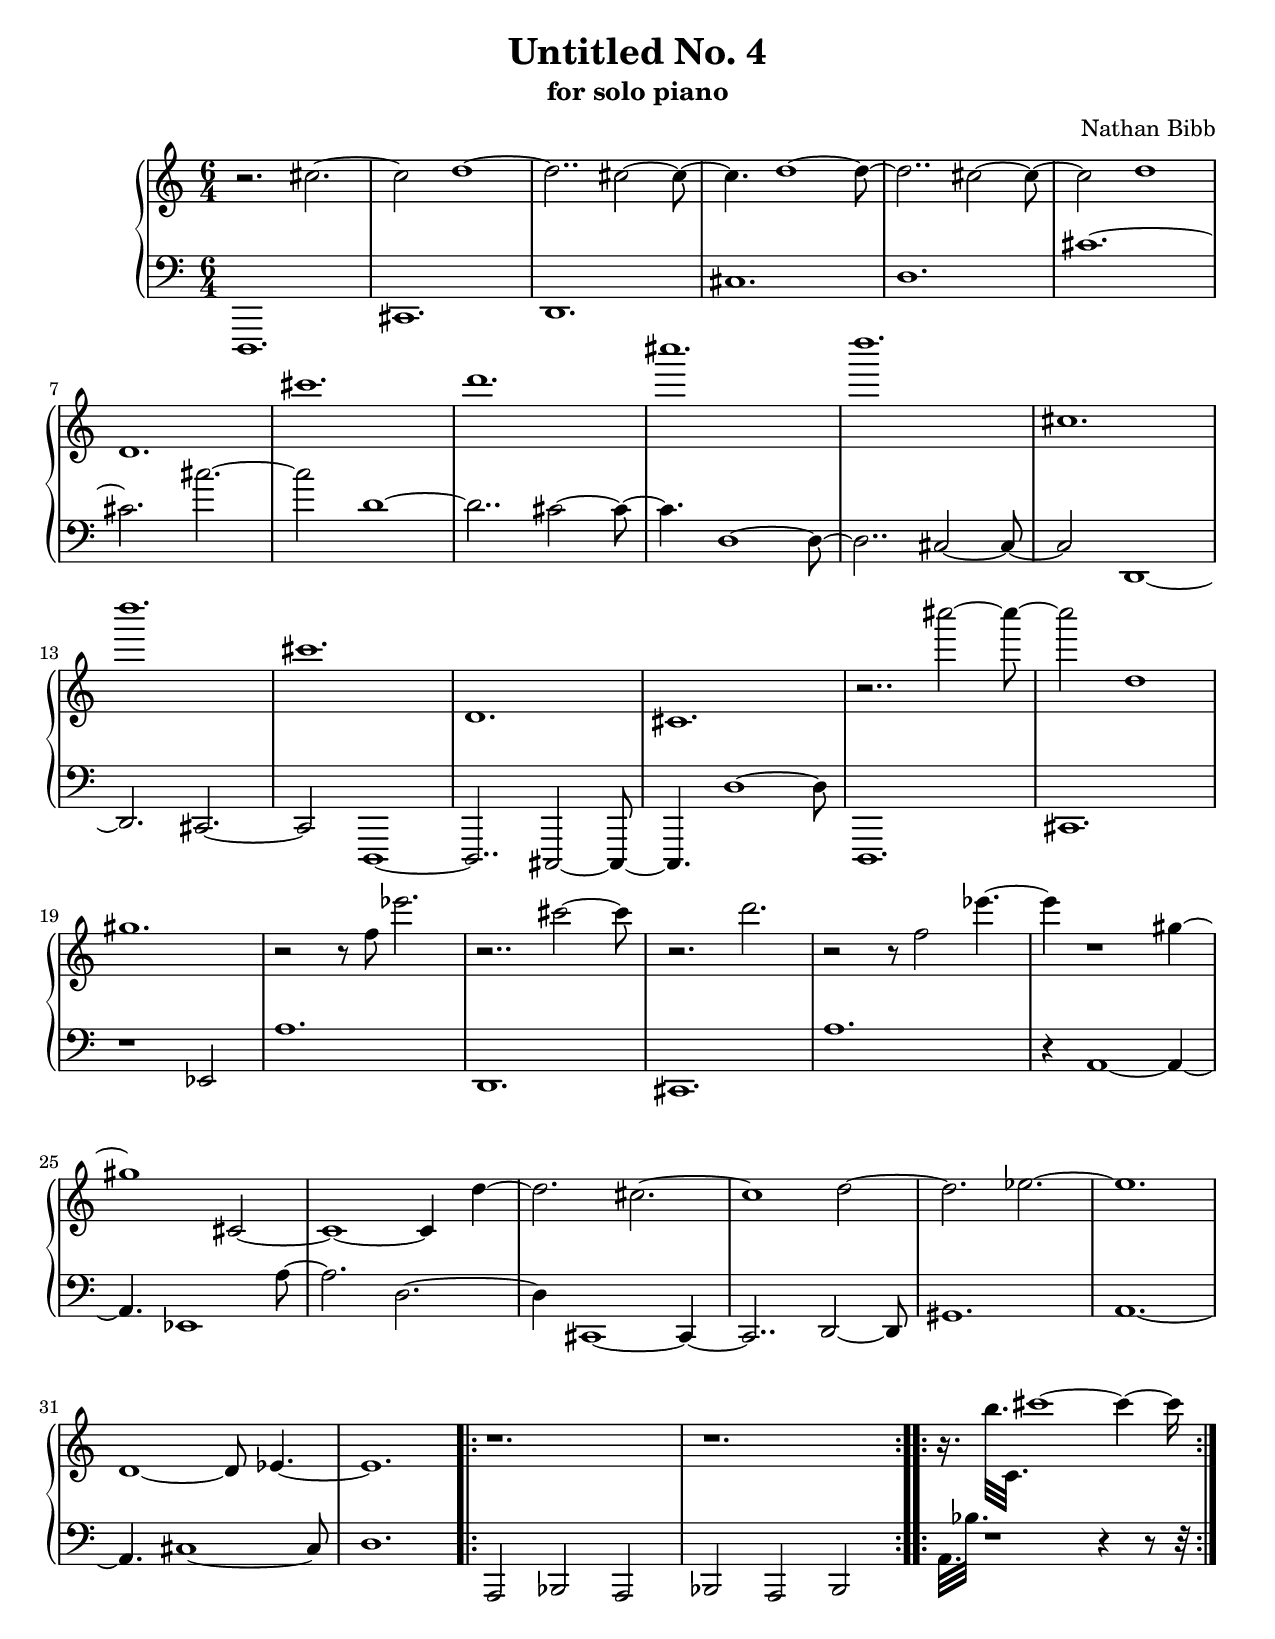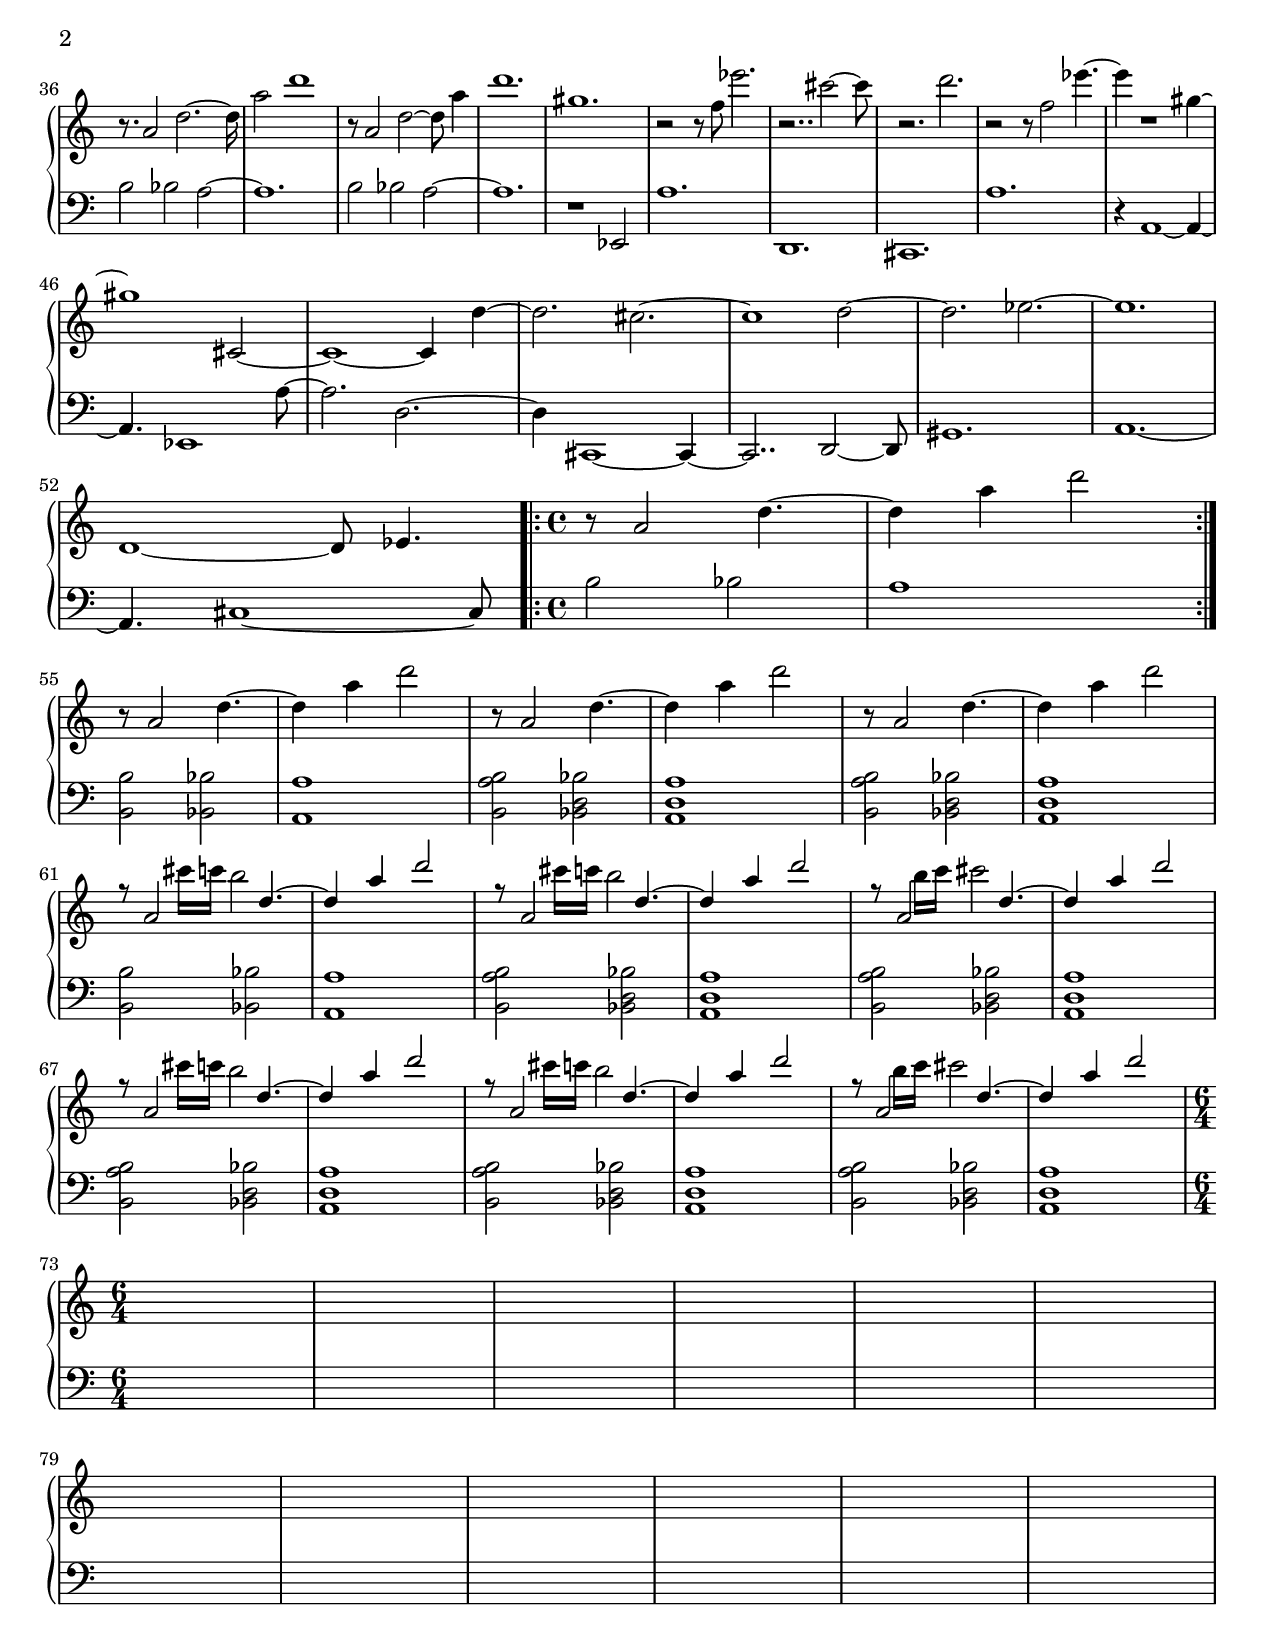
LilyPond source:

\version "2.12.0"
\header {
  title = "Untitled No. 4"
  subtitle = "for solo piano"
  composer = "Nathan Bibb"
}
\include "english.ly"
\paper {
 #(set-paper-size "letter")
}
upper =  {
  \clef treble
  \time 6/4
  % 1 - 6
  r2. cs''2. ~	|  
  cs''2 d''1 ~	|
  d''2.. cs''2 ~ cs''8 ~	|  
  cs''4. d''1 ~ d''8 ~	|
  d''2.. cs''2 ~ cs''8 ~	|  
  cs''2 d''1	|
  \break
  % 7 - 12
  d'1.	|
  cs'''1.	|
  d'''1.	|
  cs''''1.	|
  d''''1.	|
  cs''1.	|
  \break
  % 13 - 18
  d''''1.	|
  cs'''1.	|
  d'1.	|
  cs'1.	|
  r2.. cs''''2 ~ cs''''8 ~	|
  cs''''2 d''1	|
  \break
  % 19 - 24
  gs''1.	|
  r2 r8 f''8 ef'''2.	|
  r2.. cs'''2 ~ cs'''8	|  
  r2. d'''2.	|
  r2 r8 f''2 ef'''4. ~	|
  ef'''4 r1 gs''4 ~	|
  \break
  % 25 - 30
  gs''1 cs'2 ~	|
  cs'1 ~ cs'4 d''4 ~	|
  d''2.	cs''2. ~	|
  cs''1 d''2 ~	|
  d''2. ef''2. ~	|
  ef''1.
  \break
  % 31 - 36
  d'1 ~ d'8 ef'4. ~	|
  ef'1.	|

% break in sections - need to clean up measure numbers below

  \repeat volta 2 {
  r1. r1. }	|
  \repeat volta 2 {
  r16. b''32. c'32. cs'''1 ~ cs'''4 ~ cs'''16 }	|
  \break
  % TBD
  r8. a'2 d''2. ~ d''16	|
  a''2 d'''1	|
  r8 a'2 d''2 ~ d''8 a''4	|
  d'''1.	|

% Add variation here
  % 19 - 24
  gs''1.	|
  r2 r8 f''8 ef'''2.	|
  r2.. cs'''2 ~ cs'''8	|  
  r2. d'''2.	|
  r2 r8 f''2 ef'''4. ~	|
  ef'''4 r1 gs''4 ~	|
  \break
  % 25 - 30
  gs''1 cs'2 ~	|
  cs'1 ~ cs'4 d''4 ~	|
  d''2.	cs''2. ~	|
  cs''1 d''2 ~	|
  d''2. ef''2. ~	|
  ef''1.
  \break
  % 31 - 36
  d'1 ~ d'8 ef'4. ~	|

  \time 4/4
  \repeat volta 2 {
  r8 a'2 d''4. ~	|
  d''4 a''4 d'''2 }	|
  \break
  % 37 - 42
  r8 a'2 d''4. ~	|
  d''4 a''4 d'''2 	|
  r8 a'2 d''4. ~	|
  d''4 a''4 d'''2 	|
  r8 a'2 d''4. ~	|
  d''4 a''4 d'''2 	|
  \break
  % 43 - 48
  <<  { r8 a'2 d''4. ~ }	\\ { s4 cs'''16 c'''16 b''2 s8 } >>	|
  <<  { d''4 a''4 d'''2 }	\\ { s1 } >>	|
  <<  { r8 a'2 d''4. ~ }	\\ { s4 cs'''16 c'''16 b''2 s8 } >>	|
  <<  { d''4 a''4 d'''2 }	\\ { s1 } >>	|
  <<  { r8 a'2 d''4. ~ }	\\ { s4 b''16 c'''16 cs'''2 s8 } >>	|
  <<  { d''4 a''4 d'''2 }	\\ { s1 } >>	|
  \break
  <<  { r8 a'2 d''4. ~ }	\\ { s4 cs'''16 c'''16 b''2 s8 } >>	|
  <<  { d''4 a''4 d'''2 }	\\ { s1 } >>	|
  <<  { r8 a'2 d''4. ~ }	\\ { s4 cs'''16 c'''16 b''2 s8 } >>	|
  <<  { d''4 a''4 d'''2 }	\\ { s1 } >>	|
  <<  { r8 a'2 d''4. ~ }	\\ { s4 b''16 c'''16 cs'''2 s8 } >>	|
  <<  { d''4 a''4 d'''2 }	\\ { s1 } >>	|
  % 49 - 54
  \time 6/4
  \break
  % 55 - 60
  s1.	|
  s1.	|
  s1.	|
  s1.	|
  s1.	|
  s1.	|
  \break
  % 61 - 66
  s1.	|
  s1.	|
  s1.	|
  s1.	|
  s1.	|
  s1.	|
  \break
}
lower = {
  \clef bass
  \time 6/4
  % 1 - 6
  d,,1.	|
  cs,1.	|
  d,1.	|
  cs1.	|
  d1.	|
  cs'1. ~	|
  \break
  % 7 - 12
  cs'2. cs''2. ~	|  
  cs''2 d'1 ~	|
  d'2.. cs'2 ~ cs'8 ~	|  
  cs'4. d1 ~ d8 ~	|
  d2.. cs2 ~ cs8 ~	|  
  cs2 d,1 ~	|
  \break
  % 13 - 18
  d,2. cs,2. ~	|  
  cs,2 d,,1 ~	|
  d,,2.. cs,,2 ~ cs,,8 ~	|  
  cs,,4. d1 ~ d8	|
  d,,1.	|
  cs,1.	|
  \break
  % 19 - 24
  r1 ef,2	|
  a1.	|
  d,1.	|
  cs,1.	|
  a1.	|
  r4 a,1 ~ a,4 ~	|
  \break
  % 25 - 30
  a,4.  ef,1 a8 ~	|
  a2. d2. ~	|
  d4 cs,1 ~ cs,4 ~	|
  cs,2.. d,2 ~ d,8	|
  gs,1.	|
  a,1. ~	|
  \break
  % 31 - 36
  a,4. cs1 ~ cs8	|
  d1.	|

% break in sections - need to clean up measure numbers below

  \repeat volta 2 {
  a,,2 bf,,2 a,,2 bf,,2 a,,2 bf,,2 }	| 
  \repeat volta 2 {
  a,32. bf32. r1 r4 r8 r32 }	|
  \break
  % TBD
  b2 bf2 a2 ~	|
  a1.	|
  b2 bf2 a2 ~	|
  a1.	|
  
  % Add variation here
  % 19 - 24
  r1 ef,2	|
  a1.	|
  d,1.	|
  cs,1.	|
  a1.	|
  r4 a,1 ~ a,4 ~	|
  \break
  % 25 - 30
  a,4.  ef,1 a8 ~	|
  a2. d2. ~	|
  d4 cs,1 ~ cs,4 ~	|
  cs,2.. d,2 ~ d,8	|
  gs,1.	|
  a,1. ~	|
  \break
  % 31 - 36
  a,4. cs1 ~ cs8	|
  
  \time 4/4
  \repeat volta 2 {
  b2 bf2	|
  a1 }	|
  \break
  % 37 - 42
  <b, b>2 <bf, bf>2 	|
  <a, a>1	|
  <b, a b>2 <bf, d bf>2 	|
  <a, d a>1	|
  <b, a b>2 <bf, d bf>2 	|
  <a, d a>1	|
  \break
  % 43 - 48
  <b, b>2 <bf, bf>2 	|
  <a, a>1	|
  <b, a b>2 <bf, d bf>2 	|
  <a, d a>1	|
  <b, a b>2 <bf, d bf>2 	|
  <a, d a>1	|
  \break
  % 49 - 54
  <b, a b>2 <bf, d bf>2 	|
  <a, d a>1	|
  <b, a b>2 <bf, d bf>2 	|
  <a, d a>1	|
  <b, a b>2 <bf, d bf>2 	|
  <a, d a>1	|
  \time 6/4
  \break
  % 55 - 60
  s1.	|
  s1.	|
  s1.	|
  s1.	|
  s1.	|
  s1.	|
  \break
  % 61 - 66
  s1.	|
  s1.	|
  s1.	|
  s1.	|
  s1.	|
  s1.	|
  \break
}
\score {
	\new PianoStaff <<
	\new Staff = "upper" \upper
	\new Staff = "lower" \lower
	>>
	\layout { }
}
\score {
	\unfoldRepeats {
		\new PianoStaff <<
		\set PianoStaff.instrumentName = #"Piano  "
		\new Staff = "upper" \upper
		\new Staff = "lower" \lower
		>>
	}
	\midi { 
	 	\context {
			\Score
			tempoWholesPerMinute = #(ly:make-moment 111 8)
			}
	}
}

%{
sol = {
	<<  { d8	cs'1 ~ cs'8 } \\ { s2	gs'''8.	d''8.	cs''4.	} >>	|
	<<  { a,8.	ef'1 ~ ef'16 } \\ { s2	gs'''4	d''8	cs''4.	} >>	|
	<<  { d8	cs'1 ~ cs'8 } \\ { s2	gs'''8.	d''8.	cs''4.	} >>	|
	<<  { a,8.	ef'2... \times 2/3 { ef'16. cs'16. }  } \\ { s2	gs'''4	d''8	cs''4.	} >>	|
	<<  { d8	cs'1 ~ cs'8 } \\ { s2	gs'''8.	d''8.	cs''4.	} >>	|
	<<  { a,8.	ef'1 ~ ef'16 } \\ { s2	gs'''4	d''8	cs''4.	} >>	|
	
	\time 6/4
	r1.

	\time 6/4
	\repeat volta 3 {
	a'4	fs''4	ds''1	|
	g,,4	d'4	cs'''1	|
	}
}

OLD THEME DIVIDED INTO TWO STAVES BELOW
UPPER
\time 5/4
r1 r4 	|
r1	r8	\times 2/3 { ef'16.	cs'16. }	|
r1 r4	|
r2 gs'''8. d''8. cs''4.	|
r2 gs'''4 d''8 cs''4.	|
r2 gs'''8. d''8. cs''4	\times 2/3 { ef'16. cs'16. }	|
r2 gs'''4 d''8 cs''4.	|
r2 gs'''8. d''8. cs''4	\times 2/3 { ef'16. cs'16. }	|
r2 gs'''8. d''8. cs''4.	|
r2 gs'''4 d''8 cs''4.	|

LOWER
  \time 5/4
d8. cs'1 ~ cs'16	|
a,4 ef'1	|
d8 cs'1 ~ cs'8	|
a,4 ef'1	|
d8. cs'1 ~ cs'16	|
a,8. ef'1 ~ ef'16	|
d8 cs'1 ~ cs'8	|
a,8. ef'1 ~ ef'16	|
d8 cs'1 ~ cs'8	|
a,8. ef'1 ~ ef'16	|


%}
